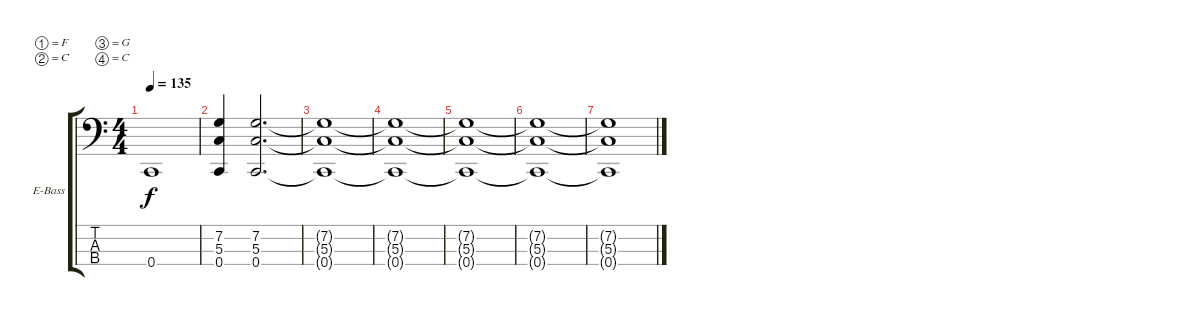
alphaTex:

\defaultSystemsLayout 4
\bracketExtendMode groupsimilarinstruments
\firstSystemTrackNameOrientation horizontal
\otherSystemsTrackNameOrientation horizontal
\track ("Electric Bass" "E-Bass") {instrument electricbassfinger}
\staff {score tabs}
\tuning (F2 C2 G1 C1)
\ts (4 4)
\tempo 135
\clef f4
\ks c
0.4{t}.1{dy f} |
(0.4 5.3 7.2).4 (7.2 5.3 0.4).2{d} |
(0.4{t} 5.3{t} 7.2{t}).1 |
(0.4{t} 5.3{t} 7.2{t}).1 |
(7.2{t} 5.3{t} 0.4{t}).1 |
(0.4{t} 5.3{t} 7.2{t}).1 |
(7.2{t} 5.3{t} 0.4{t}).1
